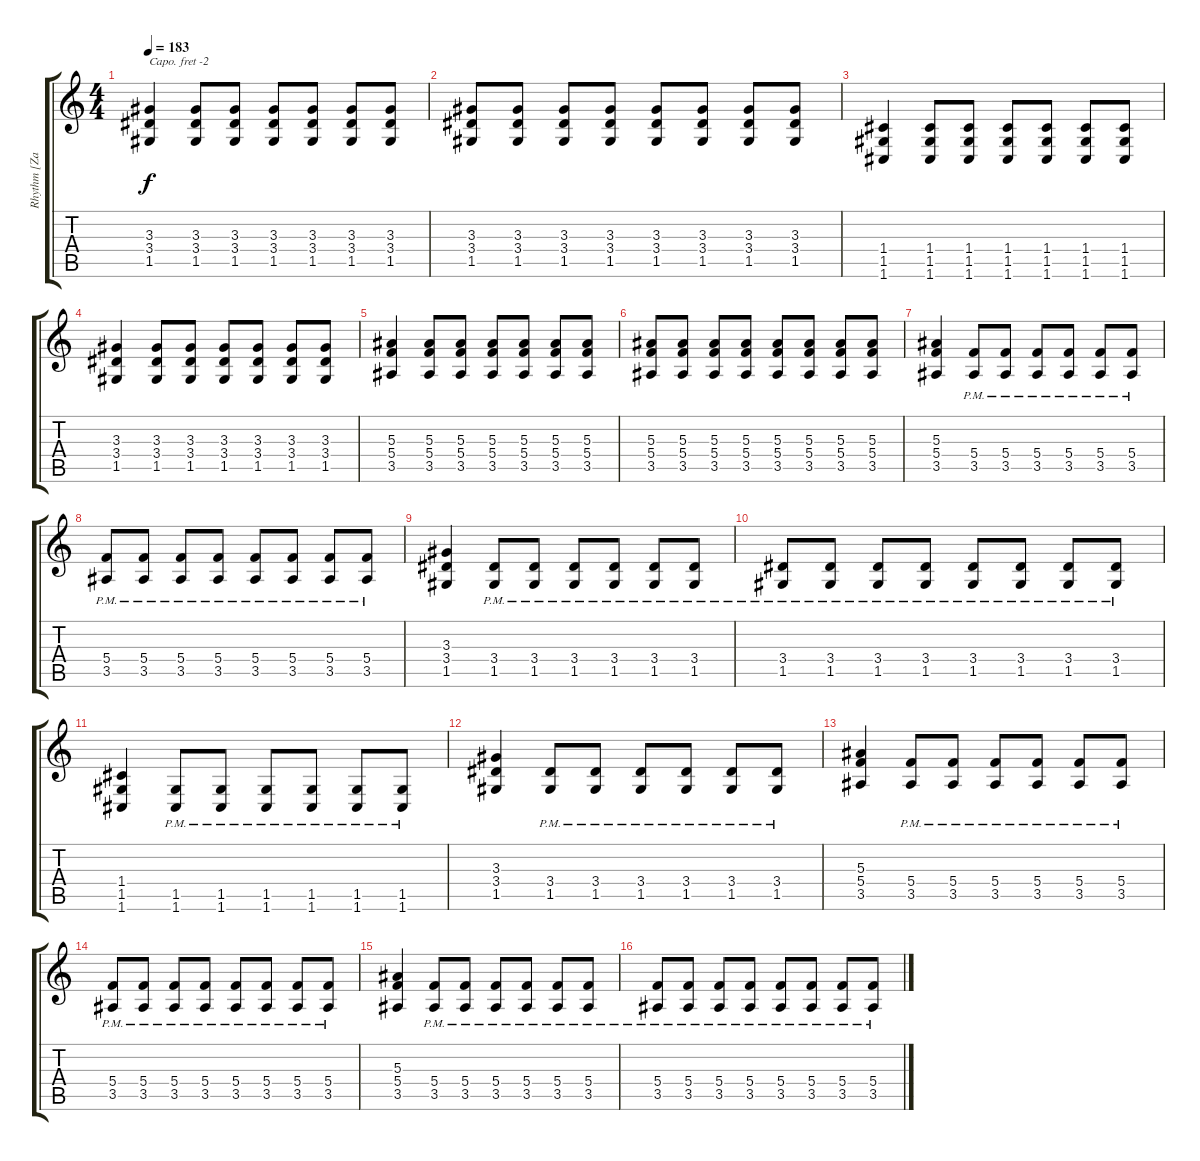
\track ("Rhythm [Zacky Vengeance]" "Rhythm [Za") {instrument distortionguitar}
\staff {score tabs}
\capo -2
\tuning (E4 B3 G3 D3 A2 D2) {hide}
\ts (4 4)
\tempo 183
\clef g2
\ks c
(3.3 3.4 1.5).4{dy f} (3.3 3.4 1.5).8 (3.3 3.4 1.5).8 (3.3 3.4 1.5).8 (3.3 3.4 1.5).8 (3.3 3.4 1.5).8 (3.3 3.4 1.5).8 |
(3.3 3.4 1.5).8 (3.3 3.4 1.5).8 (3.3 3.4 1.5).8 (3.3 3.4 1.5).8 (3.3 3.4 1.5).8 (3.3 3.4 1.5).8 (3.3 3.4 1.5).8 (3.3 3.4 1.5).8 |
(1.4 1.5 1.6).4 (1.4 1.5 1.6).8 (1.4 1.5 1.6).8 (1.4 1.5 1.6).8 (1.4 1.5 1.6).8 (1.4 1.5 1.6).8 (1.4 1.5 1.6).8 |
(3.3 3.4 1.5).4 (3.3 3.4 1.5).8 (3.3 3.4 1.5).8 (3.3 3.4 1.5).8 (3.3 3.4 1.5).8 (3.3 3.4 1.5).8 (3.3 3.4 1.5).8 |
(5.3 5.4 3.5).4 (5.3 5.4 3.5).8 (5.3 5.4 3.5).8 (5.3 5.4 3.5).8 (5.3 5.4 3.5).8 (5.3 5.4 3.5).8 (5.3 5.4 3.5).8 |
(5.3 5.4 3.5).8 (5.3 5.4 3.5).8 (5.3 5.4 3.5).8 (5.3 5.4 3.5).8 (5.3 5.4 3.5).8 (5.3 5.4 3.5).8 (5.3 5.4 3.5).8 (5.3 5.4 3.5).8 |
(5.3 5.4 3.5).4 (5.4{pm} 3.5{pm}).8 (5.4{pm} 3.5{pm}).8 (5.4{pm} 3.5{pm}).8 (5.4{pm} 3.5{pm}).8 (5.4{pm} 3.5{pm}).8 (5.4{pm} 3.5{pm}).8 |
(5.4 3.5{pm}).8 (5.4{pm} 3.5{pm}).8 (5.4{pm} 3.5{pm}).8 (5.4{pm} 3.5{pm}).8 (5.4{pm} 3.5{pm}).8 (5.4{pm} 3.5{pm}).8 (5.4{pm} 3.5{pm}).8 (5.4{pm} 3.5{pm}).8 |
(3.3 3.4 1.5).4 (3.4{pm} 1.5{pm}).8 (3.4{pm} 1.5{pm}).8 (3.4{pm} 1.5{pm}).8 (3.4{pm} 1.5{pm}).8 (3.4{pm} 1.5{pm}).8 (3.4{pm} 1.5{pm}).8 |
(3.4 1.5{pm}).8 (3.4{pm} 1.5{pm}).8 (3.4{pm} 1.5{pm}).8 (3.4{pm} 1.5{pm}).8 (3.4{pm} 1.5{pm}).8 (3.4{pm} 1.5{pm}).8 (3.4{pm} 1.5{pm}).8 (3.4{pm} 1.5{pm}).8 |
(1.4 1.5 1.6).4 (1.5{pm} 1.6{pm}).8 (1.5{pm} 1.6{pm}).8 (1.5{pm} 1.6{pm}).8 (1.5{pm} 1.6{pm}).8 (1.5{pm} 1.6{pm}).8 (1.5{pm} 1.6{pm}).8 |
(3.3 3.4 1.5).4 (3.4{pm} 1.5{pm}).8 (3.4{pm} 1.5{pm}).8 (3.4{pm} 1.5{pm}).8 (3.4{pm} 1.5{pm}).8 (3.4{pm} 1.5{pm}).8 (3.4{pm} 1.5{pm}).8 |
(5.3 5.4 3.5).4 (5.4{pm} 3.5{pm}).8 (5.4{pm} 3.5{pm}).8 (5.4{pm} 3.5{pm}).8 (5.4{pm} 3.5{pm}).8 (5.4{pm} 3.5{pm}).8 (5.4{pm} 3.5{pm}).8 |
(5.4 3.5{pm}).8 (5.4{pm} 3.5{pm}).8 (5.4{pm} 3.5{pm}).8 (5.4{pm} 3.5{pm}).8 (5.4{pm} 3.5{pm}).8 (5.4{pm} 3.5{pm}).8 (5.4{pm} 3.5{pm}).8 (5.4{pm} 3.5{pm}).8 |
(5.3 5.4 3.5).4 (5.4{pm} 3.5{pm}).8 (5.4{pm} 3.5{pm}).8 (5.4{pm} 3.5{pm}).8 (5.4{pm} 3.5{pm}).8 (5.4{pm} 3.5{pm}).8 (5.4{pm} 3.5{pm}).8 |
(5.4 3.5{pm}).8 (5.4{pm} 3.5{pm}).8 (5.4{pm} 3.5{pm}).8 (5.4{pm} 3.5{pm}).8 (5.4{pm} 3.5{pm}).8 (5.4{pm} 3.5{pm}).8 (5.4{pm} 3.5{pm}).8 (5.4{pm} 3.5{pm}).8
